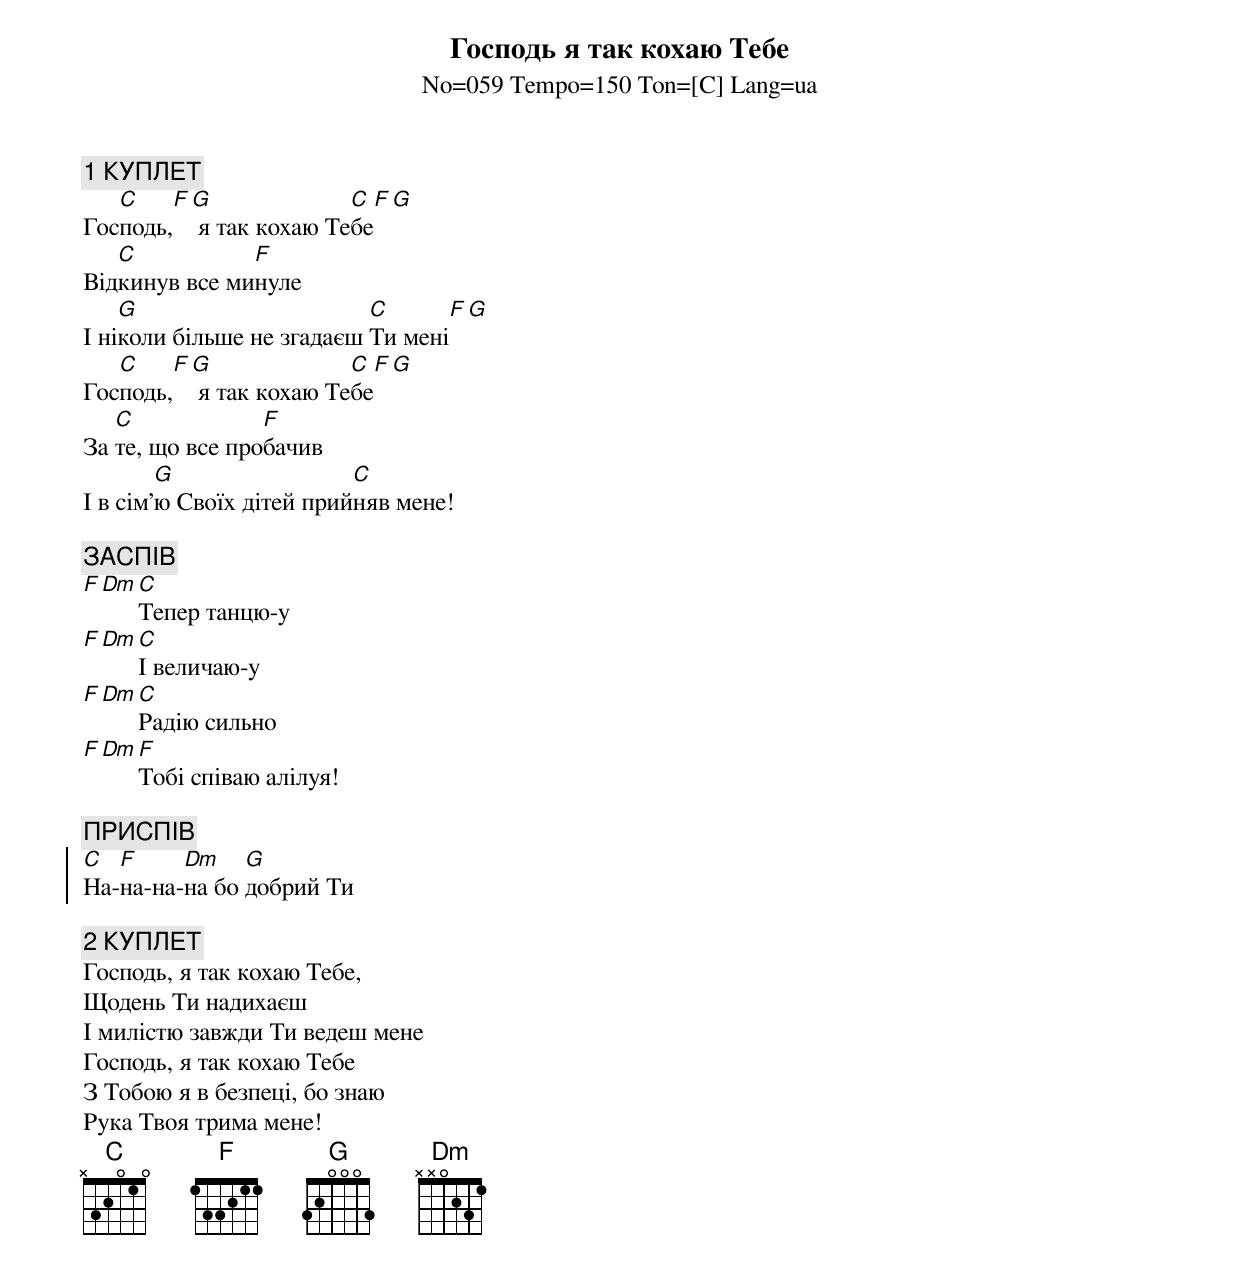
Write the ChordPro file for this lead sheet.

{title:Господь я так кохаю Тебе}
{subtitle:No=059 Tempo=150 Ton=[С] Lang=ua}

{c: 1 КУПЛЕТ}
Гос[C]подь,[F][G] я так кохаю Те[C]бе[F][G]
Від[C]кинув все ми[F]нуле
І ні[G]коли більше не згадаєш [C]Ти мені[F][G]
Гос[C]подь,[F][G] я так кохаю Те[C]бе[F][G]
За [C]те, що все про[F]бачив
І в сім'[G]ю Своїх дітей прий[C]няв мене!

{c: ЗАСПІВ}
[F][Dm][C]Тепер танцю-у
[F][Dm][C]І величаю-у
[F][Dm][C]Радію сильно
[F][Dm][F]Тобі співаю алілуя!

{c: ПРИСПІВ}
{soc}
[C]На-[F]на-на-[Dm]на бо [G]добрий Ти
{eoc}

{c: 2 КУПЛЕТ}
Господь, я так кохаю Тебе,
Щодень Ти надихаєш
І милістю завжди Ти ведеш мене
Господь, я так кохаю Тебе
З Тобою я в безпеці, бо знаю
Рука Твоя трима мене!
